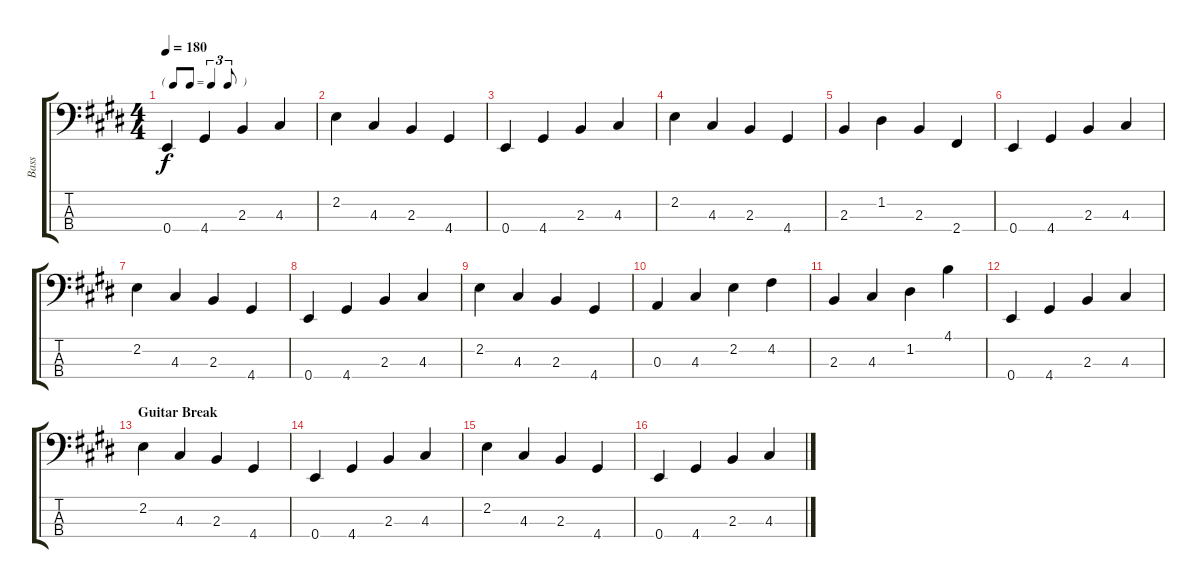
\track ("Bass" "Bass") {instrument electricbassfinger}
\staff {score tabs}
\tuning (G2 D2 A1 E1) {hide}
\ts (4 4)
\tf triplet8th
\tempo 180
\clef f4
\ks e
0.4.4{dy f} 4.4.4 2.3.4 4.3.4 |
2.2.4 4.3.4 2.3.4 4.4.4 |
0.4.4 4.4.4 2.3.4 4.3.4 |
2.2.4 4.3.4 2.3.4 4.4.4 |
2.3.4 1.2.4 2.3.4 2.4.4 |
0.4.4 4.4.4 2.3.4 4.3.4 |
2.2.4 4.3.4 2.3.4 4.4.4 |
0.4.4 4.4.4 2.3.4 4.3.4 |
2.2.4 4.3.4 2.3.4 4.4.4 |
0.3.4 4.3.4 2.2.4 4.2.4 |
2.3.4 4.3.4 1.2.4 4.1.4 |
0.4.4 4.4.4 2.3.4 4.3.4 |
\section ("" "Guitar Break")
2.2.4 4.3.4 2.3.4 4.4.4 |
0.4.4 4.4.4 2.3.4 4.3.4 |
2.2.4 4.3.4 2.3.4 4.4.4 |
0.4.4 4.4.4 2.3.4 4.3.4
